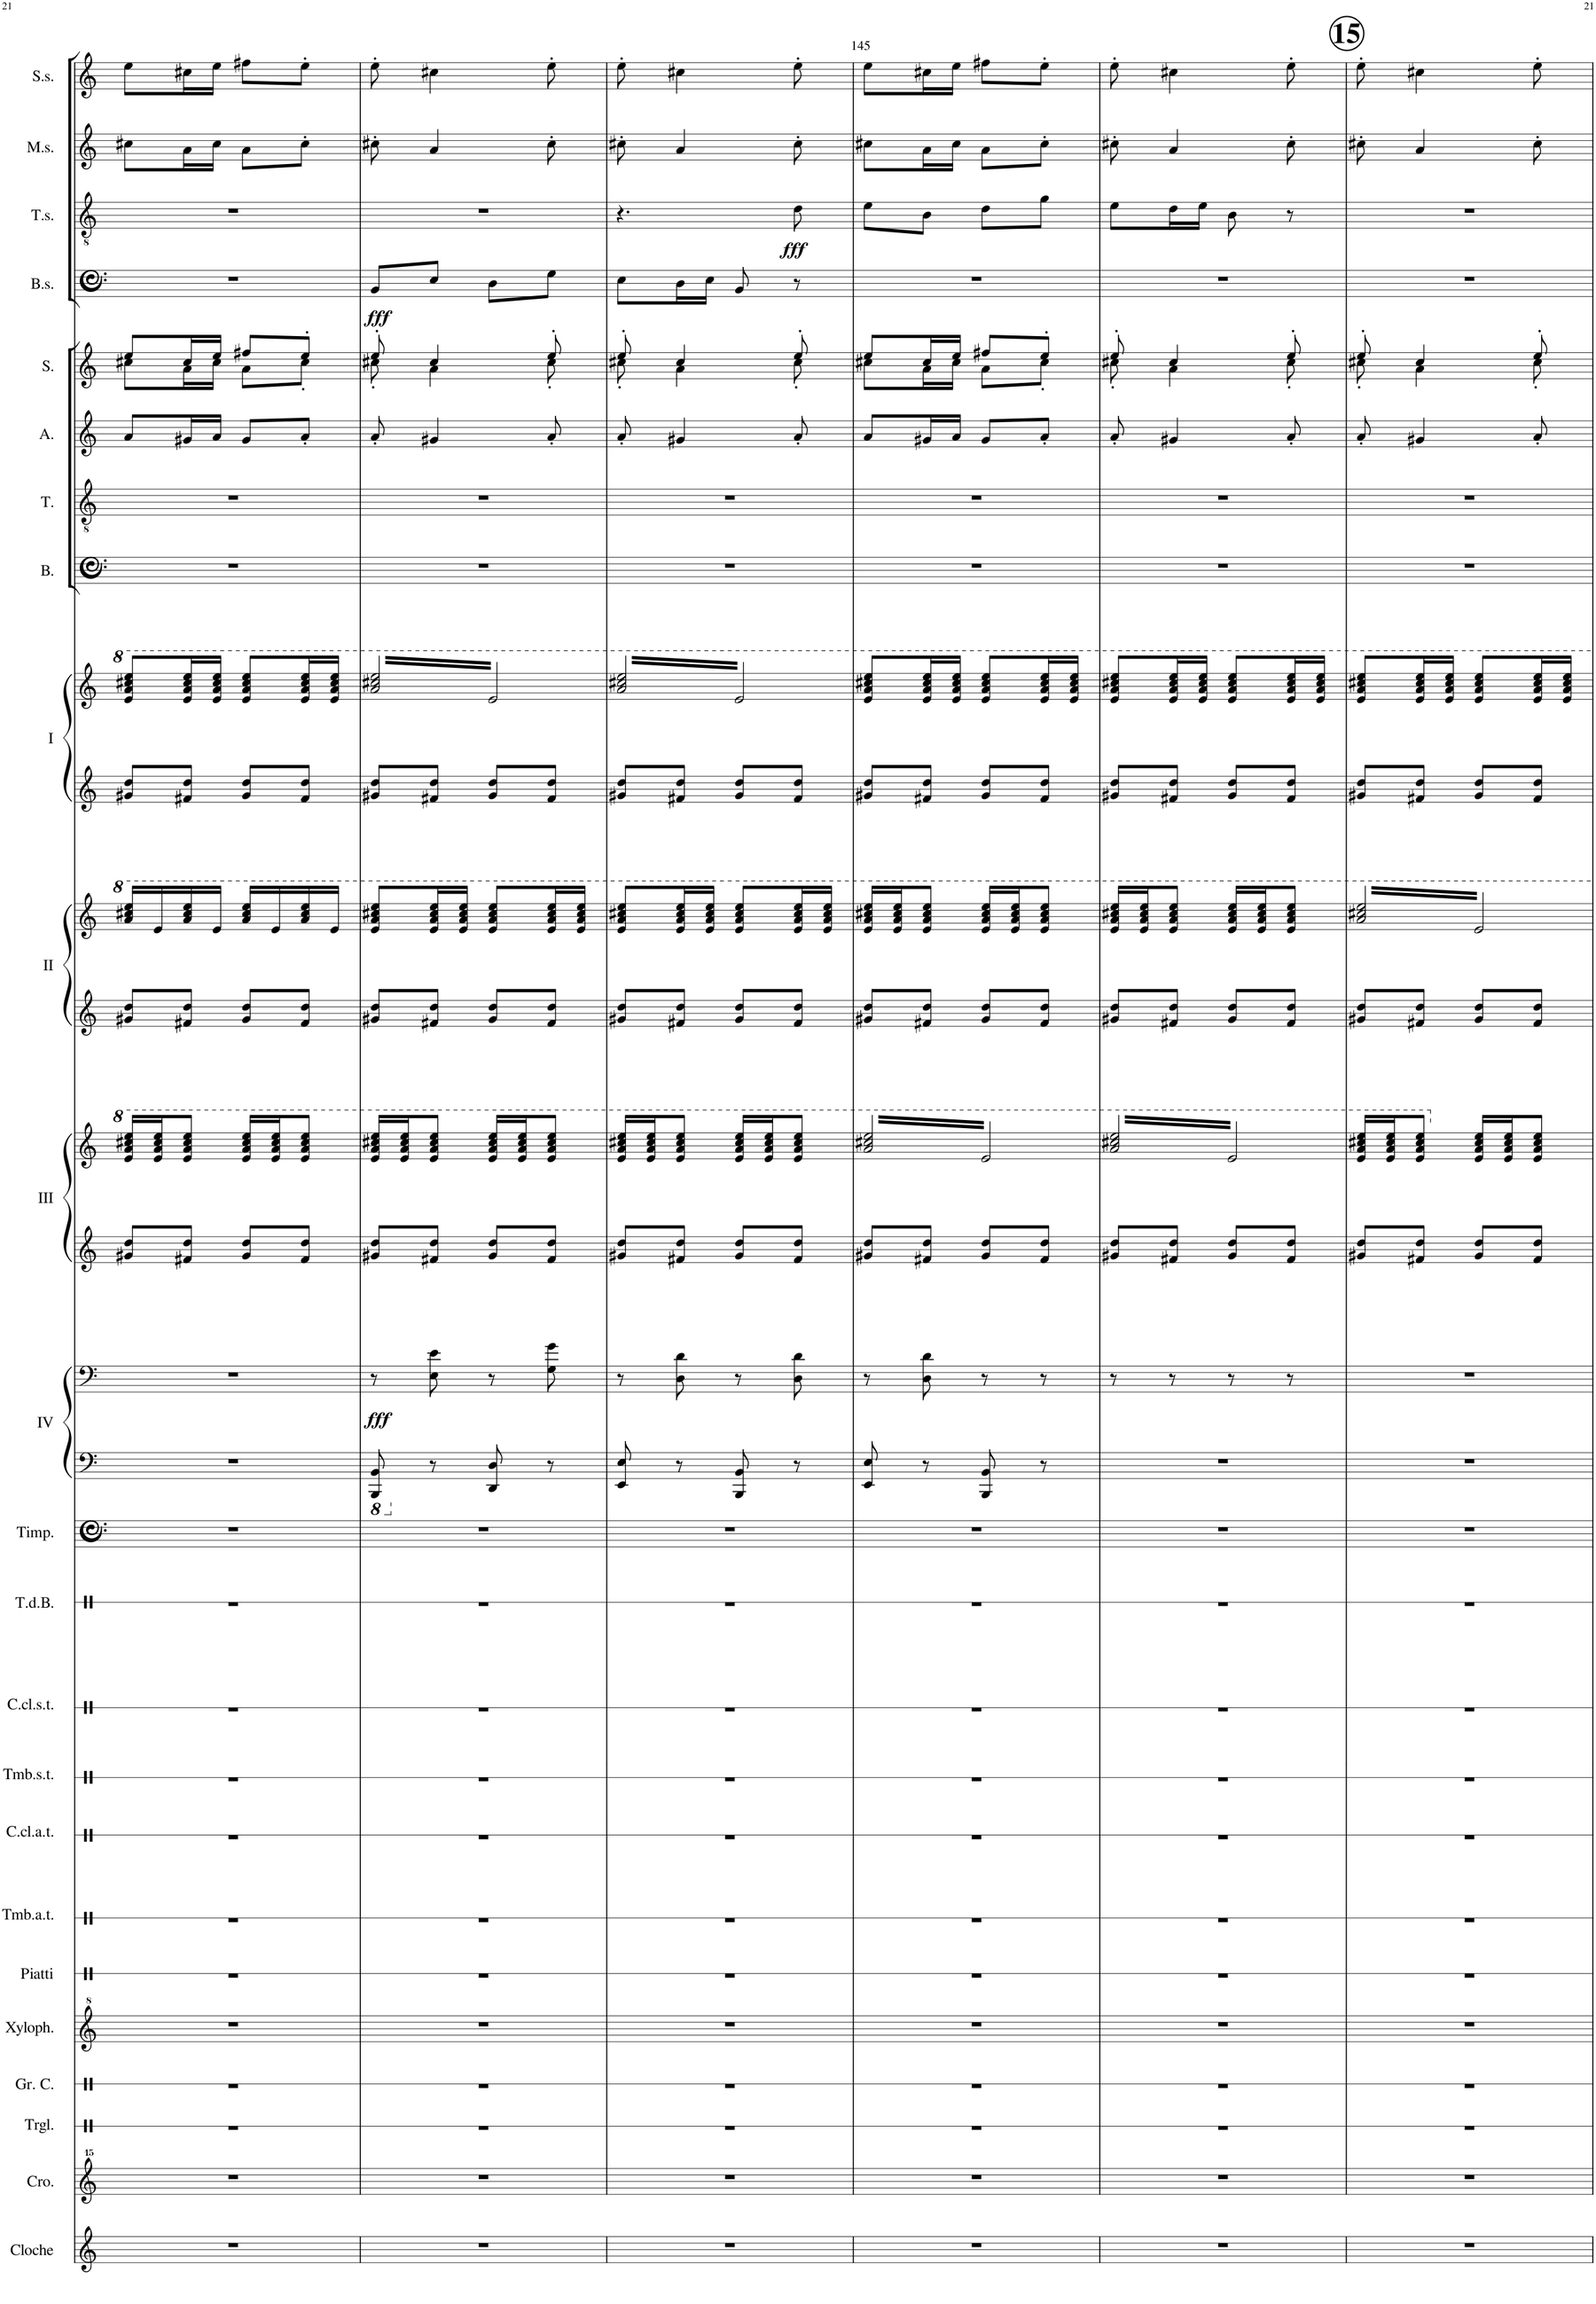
**kern	**kern	**kern	**kern	**kern	**kern	**kern	**kern	**kern	**kern	**kern	**kern	**kern	**kern	**dynam	**kern	**kern	**kern	**kern	**kern	**kern	**kern	**kern	**kern	**kern	**kern	**dynam	**kern	**dynam	**kern	**kern
*part24	*part23	*part22	*part21	*part20	*part19	*part18	*part17	*part16	*part15	*part14	*part13	*part12	*part12	*part12	*part11	*part11	*part10	*part10	*part9	*part9	*part8	*part7	*part6	*part5	*part4	*part4	*part3	*part3	*part2	*part1
*staff28	*staff27	*staff26	*staff25	*staff24	*staff23	*staff22	*staff21	*staff20	*staff19	*staff18	*staff17	*staff16	*staff15	*staff15/16	*staff14	*staff13	*staff12	*staff11	*staff10	*staff9	*staff8	*staff7	*staff6	*staff5	*staff4	*staff4	*staff3	*staff3	*staff2	*staff1
*I"Cloche	*I"Crotales	*I"Triangle	*I"Grosse Caisse	*I"Xylophone	*I"Piatti	*I"Tambour a Timbre	*I"Caisse Claire a Timbre	*I"Tambour sans Timbre	*I"Caisse Claire sans Timbre	*I"Tambour de Basque	*I"Timpani	*I"Piano IV	*	*	*I"Piano III	*	*I"Piano II	*	*I"Piano I	*	*I"Bass.	*I"Tenori	*I"Alto	*I"Soprano	*I"Bass Solo	*	*I"Tenor Solo	*	*I"Mezzo Soprano Solo	*I"Soprano Solo
*I'Cloche	*I'Cro.	*I'Trgl.	*I'Gr. C.	*I'Xyloph.	*I'Piatti	*I'Tmb.a.t.	*I'C.cl.a.t.	*I'Tmb.s.t.	*I'C.cl.s.t.	*I'T.d.B.	*I'Timp.	*I'IV	*	*	*I'III	*	*I'II	*	*I'I	*	*I'B.	*I'T.	*I'A.	*I'S.	*I'B.s.	*	*I'T.s.	*	*I'M.s.	*I'S.s.
!!LO:PB:g=z
*clefG2	*clefG^^2	*clefX	*clefX	*clefG^2	*clefX	*clefX	*clefX	*clefX	*clefX	*clefX	*clefF4	*clefF4	*clefF4	*	*clefG2	*clefG2	*clefG2	*clefG2	*clefG2	*clefG2	*clefF4	*clefGv2	*clefG2	*clefG2	*clefF4	*	*clefGv2	*	*clefG2	*clefG2
*	*	*	*	*	*	*	*	*	*	*	*	*	*	*	*	*	*	*	*	*	*ITrd12c21	*ITrd8c14	*ITrd5c9	*ITrd1c2	*	*	*ITrd7c12	*	*ITrd1c2	*
*k[]	*k[]	*k[]	*k[]	*k[]	*k[]	*k[]	*k[]	*k[]	*k[]	*k[]	*k[]	*k[]	*k[]	*	*k[]	*k[]	*k[]	*k[]	*k[]	*k[]	*k[]	*k[]	*k[]	*k[]	*k[]	*	*k[]	*	*k[]	*k[]
*M2/4	*M2/4	*M2/4	*M2/4	*M2/4	*M2/4	*M2/4	*M2/4	*M2/4	*M2/4	*M2/4	*M2/4	*M2/4	*M2/4	*	*M2/4	*M2/4	*M2/4	*M2/4	*M2/4	*M2/4	*M2/4	*M2/4	*M2/4	*M2/4	*M2/4	*	*M2/4	*	*M2/4	*M2/4
=142	=142	=142	=142	=142	=142	=142	=142	=142	=142	=142	=142	=142	=142	=142	=142	=142	=142	=142	=142	=142	=142	=142	=142	=142	=142	=142	=142	=142	=142	=142
*	*	*	*	*	*	*	*	*	*	*	*	*	*	*	*	*	*	*	*	*	*	*	*	*^	*	*	*	*	*	*
2r	2r	2r	2r	2r	2r	2r	2r	2r	2r	2r	2r	2r	2r	.	8g#X/ 8dd/L	16ee/ 16aa/ 16ccc#X/ 16eee/LL	8g#X/ 8dd/L	16aa/ 16ccc#X/ 16eee/LL	8g#X/ 8dd/L	8ee/ 8aa/ 8ccc#X/ 8eee/L	2r	2r	8a/L	8ee/L	8cc#X\L	2r	.	2r	.	8cc#X\L	8ee\L
.	.	.	.	.	.	.	.	.	.	.	.	.	.	.	.	16ee/ 16aa/ 16ccc#/ 16eee/J	.	16ee/	.	.	.	.	.	.	.	.	.	.	.	.	.
.	.	.	.	.	.	.	.	.	.	.	.	.	.	.	8f#X/ 8dd/J	8ee/ 8aa/ 8ccc#/ 8eee/J	8f#X/ 8dd/J	16aa/ 16ccc#/ 16eee/	8f#X/ 8dd/J	16ee/ 16aa/ 16ccc#/ 16eee/L	.	.	16g#X/L	16cc#/L	16a\L	.	.	.	.	16a\L	16cc#X\L
.	.	.	.	.	.	.	.	.	.	.	.	.	.	.	.	.	.	16ee/JJ	.	16ee/ 16aa/ 16ccc#/ 16eee/JJ	.	.	16a/JJ	16ee/JJ	16cc#\JJ	.	.	.	.	16cc#\JJ	16ee\JJ
.	.	.	.	.	.	.	.	.	.	.	.	.	.	.	8g#/ 8dd/L	16ee/ 16aa/ 16ccc#/ 16eee/LL	8g#/ 8dd/L	16aa/ 16ccc#/ 16eee/LL	8g#/ 8dd/L	8ee/ 8aa/ 8ccc#/ 8eee/L	.	.	8g#/L	8ff#X/L	8a\L	.	.	.	.	8a\L	8ff#X\L
.	.	.	.	.	.	.	.	.	.	.	.	.	.	.	.	16ee/ 16aa/ 16ccc#/ 16eee/J	.	16ee/	.	.	.	.	.	.	.	.	.	.	.	.	.
.	.	.	.	.	.	.	.	.	.	.	.	.	.	.	8f#/ 8dd/J	8ee/ 8aa/ 8ccc#/ 8eee/J	8f#/ 8dd/J	16aa/ 16ccc#/ 16eee/	8f#/ 8dd/J	16ee/ 16aa/ 16ccc#/ 16eee/L	.	.	8a'/J	8ee'/J	8cc#'\J	.	.	.	.	8cc#'\J	8ee'\J
.	.	.	.	.	.	.	.	.	.	.	.	.	.	.	.	.	.	16ee/JJ	.	16ee/ 16aa/ 16ccc#/ 16eee/JJ	.	.	.	.	.	.	.	.	.	.	.
=143	=143	=143	=143	=143	=143	=143	=143	=143	=143	=143	=143	=143	=143	=143	=143	=143	=143	=143	=143	=143	=143	=143	=143	=143	=143	=143	=143	=143	=143	=143	=143
*	*	*	*	*	*	*	*	*	*	*	*	*8ba	*	*	*	*	*	*	*	*	*	*	*	*	*	*	*	*	*	*	*
!	!	!	!	!	!	!	!	!	!	!	!	!	!	!LO:DY:b	!	!	!	!	!	!	!	!	!	!	!	!	!LO:DY:b	!	!	!	!
*	*	*	*	*	*	*	*	*	*	*	*	*	*	*	*	*	*	*	*	*tremolo	*	*	*	*	*	*	*	*	*	*	*
2r	2r	2r	2r	2r	2r	2r	2r	2r	2r	2r	2r	8BBBB/ 8BBB/	8r	fff	8g#X/ 8dd/L	16ee/ 16aa/ 16ccc#X/ 16eee/LL	8g#X/ 8dd/L	8ee/ 8aa/ 8ccc#X/ 8eee/L	8g#X/ 8dd/L	32aa/ 32ccc#X/ 32eee/LLL	2r	2r	8a'/	8ee'/	8cc#X'\	8BB/L	fff	2r	.	8cc#X'\	8ee'\
.	.	.	.	.	.	.	.	.	.	.	.	.	.	.	.	.	.	.	.	32ee/	.	.	.	.	.	.	.	.	.	.	.
.	.	.	.	.	.	.	.	.	.	.	.	.	.	.	.	16ee/ 16aa/ 16ccc#/ 16eee/J	.	.	.	32aa/ 32ccc#X/ 32eee/	.	.	.	.	.	.	.	.	.	.	.
.	.	.	.	.	.	.	.	.	.	.	.	.	.	.	.	.	.	.	.	32ee/	.	.	.	.	.	.	.	.	.	.	.
*	*	*	*	*	*	*	*	*	*	*	*	*X8ba	*	*	*	*	*	*	*	*	*	*	*	*	*	*	*	*	*	*	*
.	.	.	.	.	.	.	.	.	.	.	.	8r	8E\ 8e\	.	8f#X/ 8dd/J	8ee/ 8aa/ 8ccc#/ 8eee/J	8f#X/ 8dd/J	16ee/ 16aa/ 16ccc#/ 16eee/L	8f#X/ 8dd/J	32aa/ 32ccc#X/ 32eee/	.	.	4g#X/	4cc#/	4a\	8E/J	.	.	.	4a/	4cc#X\
.	.	.	.	.	.	.	.	.	.	.	.	.	.	.	.	.	.	.	.	32ee/	.	.	.	.	.	.	.	.	.	.	.
.	.	.	.	.	.	.	.	.	.	.	.	.	.	.	.	.	.	16ee/ 16aa/ 16ccc#/ 16eee/JJ	.	32aa/ 32ccc#X/ 32eee/	.	.	.	.	.	.	.	.	.	.	.
.	.	.	.	.	.	.	.	.	.	.	.	.	.	.	.	.	.	.	.	32ee/	.	.	.	.	.	.	.	.	.	.	.
.	.	.	.	.	.	.	.	.	.	.	.	8DD/ 8D/	8r	.	8g#/ 8dd/L	16ee/ 16aa/ 16ccc#/ 16eee/LL	8g#/ 8dd/L	8ee/ 8aa/ 8ccc#/ 8eee/L	8g#/ 8dd/L	32aa/ 32ccc#X/ 32eee/	.	.	.	.	.	8D\L	.	.	.	.	.
.	.	.	.	.	.	.	.	.	.	.	.	.	.	.	.	.	.	.	.	32ee/	.	.	.	.	.	.	.	.	.	.	.
.	.	.	.	.	.	.	.	.	.	.	.	.	.	.	.	16ee/ 16aa/ 16ccc#/ 16eee/J	.	.	.	32aa/ 32ccc#X/ 32eee/	.	.	.	.	.	.	.	.	.	.	.
.	.	.	.	.	.	.	.	.	.	.	.	.	.	.	.	.	.	.	.	32ee/	.	.	.	.	.	.	.	.	.	.	.
.	.	.	.	.	.	.	.	.	.	.	.	8r	8G\ 8g\	.	8f#/ 8dd/J	8ee/ 8aa/ 8ccc#/ 8eee/J	8f#/ 8dd/J	16ee/ 16aa/ 16ccc#/ 16eee/L	8f#/ 8dd/J	32aa/ 32ccc#X/ 32eee/	.	.	8a'/	8ee'/	8cc#'\	8G\J	.	.	.	8cc#'\	8ee'\
.	.	.	.	.	.	.	.	.	.	.	.	.	.	.	.	.	.	.	.	32ee/	.	.	.	.	.	.	.	.	.	.	.
.	.	.	.	.	.	.	.	.	.	.	.	.	.	.	.	.	.	16ee/ 16aa/ 16ccc#/ 16eee/JJ	.	32aa/ 32ccc#X/ 32eee/	.	.	.	.	.	.	.	.	.	.	.
.	.	.	.	.	.	.	.	.	.	.	.	.	.	.	.	.	.	.	.	32ee/JJJ	.	.	.	.	.	.	.	.	.	.	.
=144	=144	=144	=144	=144	=144	=144	=144	=144	=144	=144	=144	=144	=144	=144	=144	=144	=144	=144	=144	=144	=144	=144	=144	=144	=144	=144	=144	=144	=144	=144	=144
2r	2r	2r	2r	2r	2r	2r	2r	2r	2r	2r	2r	8EE/ 8E/	8r	.	8g#X/ 8dd/L	16ee/ 16aa/ 16ccc#X/ 16eee/LL	8g#X/ 8dd/L	8ee/ 8aa/ 8ccc#X/ 8eee/L	8g#X/ 8dd/L	32aa/ 32ccc#X/ 32eee/LLL	2r	2r	8a'/	8ee'/	8cc#X'\	8E\L	.	4.r	.	8cc#X'\	8ee'\
.	.	.	.	.	.	.	.	.	.	.	.	.	.	.	.	.	.	.	.	32ee/	.	.	.	.	.	.	.	.	.	.	.
.	.	.	.	.	.	.	.	.	.	.	.	.	.	.	.	16ee/ 16aa/ 16ccc#/ 16eee/J	.	.	.	32aa/ 32ccc#X/ 32eee/	.	.	.	.	.	.	.	.	.	.	.
.	.	.	.	.	.	.	.	.	.	.	.	.	.	.	.	.	.	.	.	32ee/	.	.	.	.	.	.	.	.	.	.	.
.	.	.	.	.	.	.	.	.	.	.	.	8r	8D\ 8d\	.	8f#X/ 8dd/J	8ee/ 8aa/ 8ccc#/ 8eee/J	8f#X/ 8dd/J	16ee/ 16aa/ 16ccc#/ 16eee/L	8f#X/ 8dd/J	32aa/ 32ccc#X/ 32eee/	.	.	4g#X/	4cc#/	4a\	16D\L	.	.	.	4a/	4cc#X\
.	.	.	.	.	.	.	.	.	.	.	.	.	.	.	.	.	.	.	.	32ee/	.	.	.	.	.	.	.	.	.	.	.
.	.	.	.	.	.	.	.	.	.	.	.	.	.	.	.	.	.	16ee/ 16aa/ 16ccc#/ 16eee/JJ	.	32aa/ 32ccc#X/ 32eee/	.	.	.	.	.	16E\JJ	.	.	.	.	.
.	.	.	.	.	.	.	.	.	.	.	.	.	.	.	.	.	.	.	.	32ee/	.	.	.	.	.	.	.	.	.	.	.
.	.	.	.	.	.	.	.	.	.	.	.	8BBB/ 8BB/	8r	.	8g#/ 8dd/L	16ee/ 16aa/ 16ccc#/ 16eee/LL	8g#/ 8dd/L	8ee/ 8aa/ 8ccc#/ 8eee/L	8g#/ 8dd/L	32aa/ 32ccc#X/ 32eee/	.	.	.	.	.	8BB/	.	.	.	.	.
.	.	.	.	.	.	.	.	.	.	.	.	.	.	.	.	.	.	.	.	32ee/	.	.	.	.	.	.	.	.	.	.	.
.	.	.	.	.	.	.	.	.	.	.	.	.	.	.	.	16ee/ 16aa/ 16ccc#/ 16eee/J	.	.	.	32aa/ 32ccc#X/ 32eee/	.	.	.	.	.	.	.	.	.	.	.
.	.	.	.	.	.	.	.	.	.	.	.	.	.	.	.	.	.	.	.	32ee/	.	.	.	.	.	.	.	.	.	.	.
!	!	!	!	!	!	!	!	!	!	!	!	!	!	!	!	!	!	!	!	!	!	!	!	!	!	!	!	!	!LO:DY:b	!	!
.	.	.	.	.	.	.	.	.	.	.	.	8r	8D\ 8d\	.	8f#/ 8dd/J	8ee/ 8aa/ 8ccc#/ 8eee/J	8f#/ 8dd/J	16ee/ 16aa/ 16ccc#/ 16eee/L	8f#/ 8dd/J	32aa/ 32ccc#X/ 32eee/	.	.	8a'/	8ee'/	8cc#'\	8r	.	8d\	fff	8cc#'\	8ee'\
.	.	.	.	.	.	.	.	.	.	.	.	.	.	.	.	.	.	.	.	32ee/	.	.	.	.	.	.	.	.	.	.	.
.	.	.	.	.	.	.	.	.	.	.	.	.	.	.	.	.	.	16ee/ 16aa/ 16ccc#/ 16eee/JJ	.	32aa/ 32ccc#X/ 32eee/	.	.	.	.	.	.	.	.	.	.	.
.	.	.	.	.	.	.	.	.	.	.	.	.	.	.	.	.	.	.	.	32ee/JJJ	.	.	.	.	.	.	.	.	.	.	.
*	*	*	*	*	*	*	*	*	*	*	*	*	*	*	*	*	*	*	*	*Xtremolo	*	*	*	*	*	*	*	*	*	*	*
=145	=145	=145	=145	=145	=145	=145	=145	=145	=145	=145	=145	=145	=145	=145	=145	=145	=145	=145	=145	=145	=145	=145	=145	=145	=145	=145	=145	=145	=145	=145	=145
*	*	*	*	*	*	*	*	*	*	*	*	*	*	*	*	*tremolo	*	*	*	*	*	*	*	*	*	*	*	*	*	*	*
2r	2r	2r	2r	2r	2r	2r	2r	2r	2r	2r	2r	8EE/ 8E/	8r	.	8g#X/ 8dd/L	32aa/ 32ccc#X/ 32eee/LLL	8g#X/ 8dd/L	16ee/ 16aa/ 16ccc#X/ 16eee/LL	8g#X/ 8dd/L	8ee/ 8aa/ 8ccc#X/ 8eee/L	2r	2r	8a/L	8ee/L	8cc#X\L	2r	.	8e\L	.	8cc#X\L	8ee\L
.	.	.	.	.	.	.	.	.	.	.	.	.	.	.	.	32ee/	.	.	.	.	.	.	.	.	.	.	.	.	.	.	.
.	.	.	.	.	.	.	.	.	.	.	.	.	.	.	.	32aa/ 32ccc#X/ 32eee/	.	16ee/ 16aa/ 16ccc#/ 16eee/J	.	.	.	.	.	.	.	.	.	.	.	.	.
.	.	.	.	.	.	.	.	.	.	.	.	.	.	.	.	32ee/	.	.	.	.	.	.	.	.	.	.	.	.	.	.	.
.	.	.	.	.	.	.	.	.	.	.	.	8r	8D\ 8d\	.	8f#X/ 8dd/J	32aa/ 32ccc#X/ 32eee/	8f#X/ 8dd/J	8ee/ 8aa/ 8ccc#/ 8eee/J	8f#X/ 8dd/J	16ee/ 16aa/ 16ccc#/ 16eee/L	.	.	16g#X/L	16cc#/L	16a\L	.	.	8B\J	.	16a\L	16cc#X\L
.	.	.	.	.	.	.	.	.	.	.	.	.	.	.	.	32ee/	.	.	.	.	.	.	.	.	.	.	.	.	.	.	.
.	.	.	.	.	.	.	.	.	.	.	.	.	.	.	.	32aa/ 32ccc#X/ 32eee/	.	.	.	16ee/ 16aa/ 16ccc#/ 16eee/JJ	.	.	16a/JJ	16ee/JJ	16cc#\JJ	.	.	.	.	16cc#\JJ	16ee\JJ
.	.	.	.	.	.	.	.	.	.	.	.	.	.	.	.	32ee/	.	.	.	.	.	.	.	.	.	.	.	.	.	.	.
.	.	.	.	.	.	.	.	.	.	.	.	8BBB/ 8BB/	8r	.	8g#/ 8dd/L	32aa/ 32ccc#X/ 32eee/	8g#/ 8dd/L	16ee/ 16aa/ 16ccc#/ 16eee/LL	8g#/ 8dd/L	8ee/ 8aa/ 8ccc#/ 8eee/L	.	.	8g#/L	8ff#X/L	8a\L	.	.	8d\L	.	8a\L	8ff#X\L
.	.	.	.	.	.	.	.	.	.	.	.	.	.	.	.	32ee/	.	.	.	.	.	.	.	.	.	.	.	.	.	.	.
.	.	.	.	.	.	.	.	.	.	.	.	.	.	.	.	32aa/ 32ccc#X/ 32eee/	.	16ee/ 16aa/ 16ccc#/ 16eee/J	.	.	.	.	.	.	.	.	.	.	.	.	.
.	.	.	.	.	.	.	.	.	.	.	.	.	.	.	.	32ee/	.	.	.	.	.	.	.	.	.	.	.	.	.	.	.
.	.	.	.	.	.	.	.	.	.	.	.	8r	8r	.	8f#/ 8dd/J	32aa/ 32ccc#X/ 32eee/	8f#/ 8dd/J	8ee/ 8aa/ 8ccc#/ 8eee/J	8f#/ 8dd/J	16ee/ 16aa/ 16ccc#/ 16eee/L	.	.	8a'/J	8ee'/J	8cc#'\J	.	.	8g\J	.	8cc#'\J	8ee'\J
.	.	.	.	.	.	.	.	.	.	.	.	.	.	.	.	32ee/	.	.	.	.	.	.	.	.	.	.	.	.	.	.	.
.	.	.	.	.	.	.	.	.	.	.	.	.	.	.	.	32aa/ 32ccc#X/ 32eee/	.	.	.	16ee/ 16aa/ 16ccc#/ 16eee/JJ	.	.	.	.	.	.	.	.	.	.	.
.	.	.	.	.	.	.	.	.	.	.	.	.	.	.	.	32ee/JJJ	.	.	.	.	.	.	.	.	.	.	.	.	.	.	.
=146	=146	=146	=146	=146	=146	=146	=146	=146	=146	=146	=146	=146	=146	=146	=146	=146	=146	=146	=146	=146	=146	=146	=146	=146	=146	=146	=146	=146	=146	=146	=146
2r	2r	2r	2r	2r	2r	2r	2r	2r	2r	2r	2r	2r	8r	.	8g#X/ 8dd/L	32aa/ 32ccc#X/ 32eee/LLL	8g#X/ 8dd/L	16ee/ 16aa/ 16ccc#X/ 16eee/LL	8g#X/ 8dd/L	8ee/ 8aa/ 8ccc#X/ 8eee/L	2r	2r	8a'/	8ee'/	8cc#X'\	2r	.	8e\L	.	8cc#X'\	8ee'\
.	.	.	.	.	.	.	.	.	.	.	.	.	.	.	.	32ee/	.	.	.	.	.	.	.	.	.	.	.	.	.	.	.
.	.	.	.	.	.	.	.	.	.	.	.	.	.	.	.	32aa/ 32ccc#X/ 32eee/	.	16ee/ 16aa/ 16ccc#/ 16eee/J	.	.	.	.	.	.	.	.	.	.	.	.	.
.	.	.	.	.	.	.	.	.	.	.	.	.	.	.	.	32ee/	.	.	.	.	.	.	.	.	.	.	.	.	.	.	.
.	.	.	.	.	.	.	.	.	.	.	.	.	8r	.	8f#X/ 8dd/J	32aa/ 32ccc#X/ 32eee/	8f#X/ 8dd/J	8ee/ 8aa/ 8ccc#/ 8eee/J	8f#X/ 8dd/J	16ee/ 16aa/ 16ccc#/ 16eee/L	.	.	4g#X/	4cc#/	4a\	.	.	16d\L	.	4a/	4cc#X\
.	.	.	.	.	.	.	.	.	.	.	.	.	.	.	.	32ee/	.	.	.	.	.	.	.	.	.	.	.	.	.	.	.
.	.	.	.	.	.	.	.	.	.	.	.	.	.	.	.	32aa/ 32ccc#X/ 32eee/	.	.	.	16ee/ 16aa/ 16ccc#/ 16eee/JJ	.	.	.	.	.	.	.	16e\JJ	.	.	.
.	.	.	.	.	.	.	.	.	.	.	.	.	.	.	.	32ee/	.	.	.	.	.	.	.	.	.	.	.	.	.	.	.
.	.	.	.	.	.	.	.	.	.	.	.	.	8r	.	8g#/ 8dd/L	32aa/ 32ccc#X/ 32eee/	8g#/ 8dd/L	16ee/ 16aa/ 16ccc#/ 16eee/LL	8g#/ 8dd/L	8ee/ 8aa/ 8ccc#/ 8eee/L	.	.	.	.	.	.	.	8B\	.	.	.
.	.	.	.	.	.	.	.	.	.	.	.	.	.	.	.	32ee/	.	.	.	.	.	.	.	.	.	.	.	.	.	.	.
.	.	.	.	.	.	.	.	.	.	.	.	.	.	.	.	32aa/ 32ccc#X/ 32eee/	.	16ee/ 16aa/ 16ccc#/ 16eee/J	.	.	.	.	.	.	.	.	.	.	.	.	.
.	.	.	.	.	.	.	.	.	.	.	.	.	.	.	.	32ee/	.	.	.	.	.	.	.	.	.	.	.	.	.	.	.
.	.	.	.	.	.	.	.	.	.	.	.	.	8r	.	8f#/ 8dd/J	32aa/ 32ccc#X/ 32eee/	8f#/ 8dd/J	8ee/ 8aa/ 8ccc#/ 8eee/J	8f#/ 8dd/J	16ee/ 16aa/ 16ccc#/ 16eee/L	.	.	8a'/	8ee'/	8cc#'\	.	.	8r	.	8cc#'\	8ee'\
.	.	.	.	.	.	.	.	.	.	.	.	.	.	.	.	32ee/	.	.	.	.	.	.	.	.	.	.	.	.	.	.	.
.	.	.	.	.	.	.	.	.	.	.	.	.	.	.	.	32aa/ 32ccc#X/ 32eee/	.	.	.	16ee/ 16aa/ 16ccc#/ 16eee/JJ	.	.	.	.	.	.	.	.	.	.	.
.	.	.	.	.	.	.	.	.	.	.	.	.	.	.	.	32ee/JJJ	.	.	.	.	.	.	.	.	.	.	.	.	.	.	.
*	*	*	*	*	*	*	*	*	*	*	*	*	*	*	*	*Xtremolo	*	*	*	*	*	*	*	*	*	*	*	*	*	*	*
!!LO:REH:place=s1:a:B:cj:enc=circle:fs=22:t=15
=147	=147	=147	=147	=147	=147	=147	=147	=147	=147	=147	=147	=147	=147	=147	=147	=147	=147	=147	=147	=147	=147	=147	=147	=147	=147	=147	=147	=147	=147	=147	=147
*	*	*	*	*	*	*	*	*	*	*	*	*	*	*	*	*	*	*tremolo	*	*	*	*	*	*	*	*	*	*	*	*	*
2r	2r	2r	2r	2r	2r	2r	2r	2r	2r	2r	2r	2r	2r	.	8g#X/ 8dd/L	16ee/ 16aa/ 16ccc#X/ 16eee/LL	8g#X/ 8dd/L	32aa/ 32ccc#X/ 32eee/LLL	8g#X/ 8dd/L	8ee/ 8aa/ 8ccc#X/ 8eee/L	2r	2r	8a'/	8ee'/	8cc#X'\	2r	.	2r	.	8cc#X'\	8ee'\
.	.	.	.	.	.	.	.	.	.	.	.	.	.	.	.	.	.	32ee/	.	.	.	.	.	.	.	.	.	.	.	.	.
.	.	.	.	.	.	.	.	.	.	.	.	.	.	.	.	16ee/ 16aa/ 16ccc#/ 16eee/J	.	32aa/ 32ccc#X/ 32eee/	.	.	.	.	.	.	.	.	.	.	.	.	.
.	.	.	.	.	.	.	.	.	.	.	.	.	.	.	.	.	.	32ee/	.	.	.	.	.	.	.	.	.	.	.	.	.
.	.	.	.	.	.	.	.	.	.	.	.	.	.	.	8f#X/ 8dd/J	8ee/ 8aa/ 8ccc#/ 8eee/J	8f#X/ 8dd/J	32aa/ 32ccc#X/ 32eee/	8f#X/ 8dd/J	16ee/ 16aa/ 16ccc#/ 16eee/L	.	.	4g#X/	4cc#/	4a\	.	.	.	.	4a/	4cc#X\
.	.	.	.	.	.	.	.	.	.	.	.	.	.	.	.	.	.	32ee/	.	.	.	.	.	.	.	.	.	.	.	.	.
.	.	.	.	.	.	.	.	.	.	.	.	.	.	.	.	.	.	32aa/ 32ccc#X/ 32eee/	.	16ee/ 16aa/ 16ccc#/ 16eee/JJ	.	.	.	.	.	.	.	.	.	.	.
.	.	.	.	.	.	.	.	.	.	.	.	.	.	.	.	.	.	32ee/	.	.	.	.	.	.	.	.	.	.	.	.	.
.	.	.	.	.	.	.	.	.	.	.	.	.	.	.	8g#/ 8dd/L	16e/ 16a/ 16cc#/ 16ee/LL	8g#/ 8dd/L	32aa/ 32ccc#X/ 32eee/	8g#/ 8dd/L	8ee/ 8aa/ 8ccc#/ 8eee/L	.	.	.	.	.	.	.	.	.	.	.
.	.	.	.	.	.	.	.	.	.	.	.	.	.	.	.	.	.	32ee/	.	.	.	.	.	.	.	.	.	.	.	.	.
.	.	.	.	.	.	.	.	.	.	.	.	.	.	.	.	16e/ 16a/ 16cc#/ 16ee/J	.	32aa/ 32ccc#X/ 32eee/	.	.	.	.	.	.	.	.	.	.	.	.	.
.	.	.	.	.	.	.	.	.	.	.	.	.	.	.	.	.	.	32ee/	.	.	.	.	.	.	.	.	.	.	.	.	.
.	.	.	.	.	.	.	.	.	.	.	.	.	.	.	8f#/ 8dd/J	8e/ 8a/ 8cc#/ 8ee/J	8f#/ 8dd/J	32aa/ 32ccc#X/ 32eee/	8f#/ 8dd/J	16ee/ 16aa/ 16ccc#/ 16eee/L	.	.	8a'/	8ee'/	8cc#'\	.	.	.	.	8cc#'\	8ee'\
.	.	.	.	.	.	.	.	.	.	.	.	.	.	.	.	.	.	32ee/	.	.	.	.	.	.	.	.	.	.	.	.	.
.	.	.	.	.	.	.	.	.	.	.	.	.	.	.	.	.	.	32aa/ 32ccc#X/ 32eee/	.	16ee/ 16aa/ 16ccc#/ 16eee/JJ	.	.	.	.	.	.	.	.	.	.	.
.	.	.	.	.	.	.	.	.	.	.	.	.	.	.	.	.	.	32ee/JJJ	.	.	.	.	.	.	.	.	.	.	.	.	.
*	*	*	*	*	*	*	*	*	*	*	*	*	*	*	*	*	*	*Xtremolo	*	*	*	*	*	*	*	*	*	*	*	*	*
.	.	.	.	.	.	.	.	.	.	.	.	.	.	.	.	.	.	.	.	.	.	.	.	.	.	.	.	.	.	.	.
.	.	.	.	.	.	.	.	.	.	.	.	.	.	.	.	.	.	.	.	.	.	.	.	.	.	.	.	.	.	.	.
.	.	.	.	.	.	.	.	.	.	.	.	.	.	.	.	.	.	.	.	.	.	.	.	.	.	.	.	.	.	.	.
.	.	.	.	.	.	.	.	.	.	.	.	.	.	.	.	.	.	.	.	.	.	.	.	.	.	.	.	.	.	.	.
.	.	.	.	.	.	.	.	.	.	.	.	.	.	.	.	.	.	.	.	.	.	.	.	.	.	.	.	.	.	.	.
.	.	.	.	.	.	.	.	.	.	.	.	.	.	.	.	.	.	.	.	.	.	.	.	.	.	.	.	.	.	.	.
.	.	.	.	.	.	.	.	.	.	.	.	.	.	.	.	.	.	.	.	.	.	.	.	.	.	.	.	.	.	.	.
.	.	.	.	.	.	.	.	.	.	.	.	.	.	.	.	.	.	.	.	.	.	.	.	.	.	.	.	.	.	.	.
*	*	*	*	*	*	*	*	*	*	*	*	*	*	*	*	*	*	*	*	*	*	*	*	*v	*v	*	*	*	*	*	*
=	=	=	=	=	=	=	=	=	=	=	=	=	=	=	=	=	=	=	=	=	=	=	=	=	=	=	=	=	=	=
*-	*-	*-	*-	*-	*-	*-	*-	*-	*-	*-	*-	*-	*-	*-	*-	*-	*-	*-	*-	*-	*-	*-	*-	*-	*-	*-	*-	*-	*-	*-
